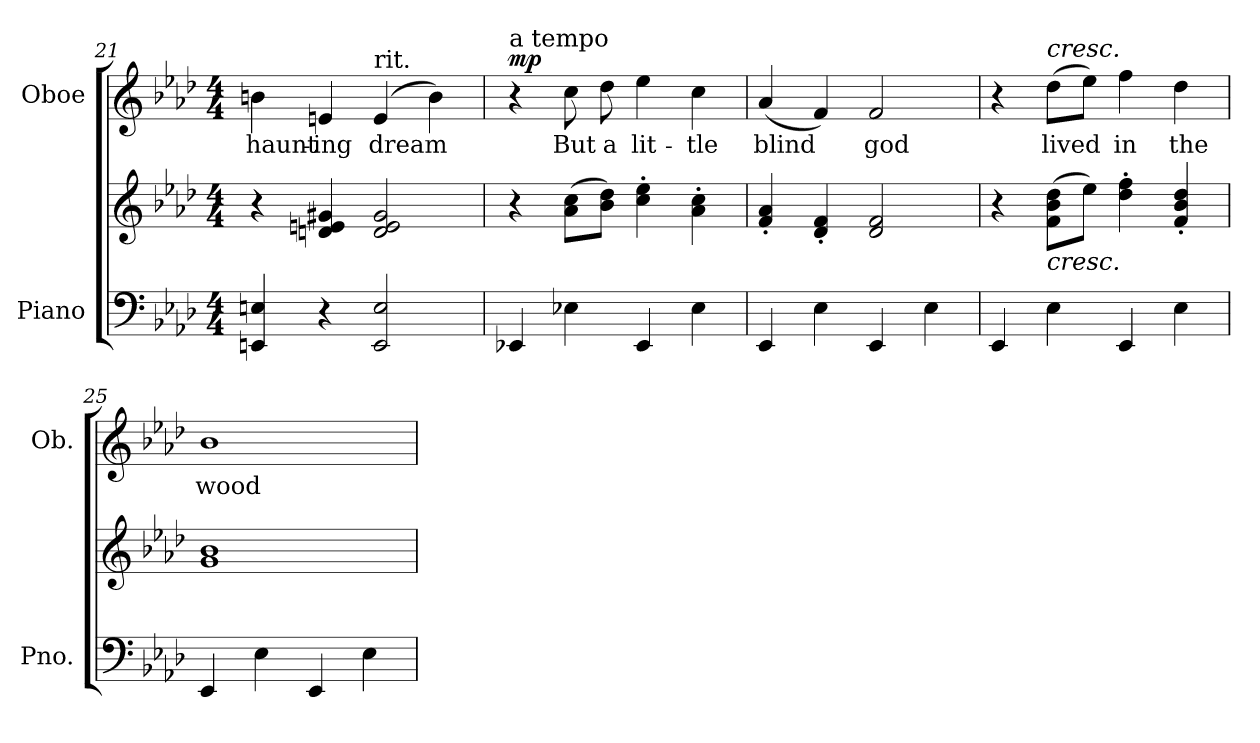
**kern	**kern	**kern	**text	**dynam
*part2	*part2	*part1	*part1	*part1
*staff3	*staff2	*staff1	*staff1	*staff1
*I"Piano	*	*I"Oboe	*	*
*I'Pno.	*	*I'Ob.	*	*
*clefF4	*clefG2	*clefG2	*	*
*k[b-e-a-d-]	*k[b-e-a-d-]	*k[b-e-a-d-]	*	*
*M4/4	*M4/4	*M4/4	*	*
=21	=21	=21	=21	=21
!	!	!	!LO:LY:b	!
4EEn/ 4En/	4r	4bn\	haunt-	.
!	!	!	!LO:LY:b	!
4r	4dn/ 4en/ 4g#X/	4en/	-ing	.
!	!	!LO:TX:a:t=rit.	!	!
!	!	!	!LO:LY:b	!
2EE/ 2E/	2d/ 2e/ 2g#/	(4e/	dream	.
.	.	4b\)	.	.
!!LO:LB:g=z
=22	=22	=22	=22	=22
!	!	!LO:TX:a:t=a tempo	!	!
!	!	!	!	!LO:DY:a
4EE-X/	4r	4r	.	mp
!	!	!	!LO:LY:b	!
4E-X\	(8a-\ 8cc\L	8cc\	But	.
!	!	!	!LO:LY:b	!
.	8b-\ 8dd-\J)	8dd-\	a	.
!	!	!	!LO:LY:b	!
4EE-/	4cc\' 4ee-\'	4ee-\	lit-	.
!	!	!	!LO:LY:b	!
4E-\	4a-\' 4cc\'	4cc\	-tle	.
=23	=23	=23	=23	=23
!	!	!	!LO:LY:b	!
4EE-/	4f/' 4a-/'	(4a-/	blind	.
4E-\	4d-/' 4f/'	4f/)	.	.
!	!	!	!LO:LY:b	!
4EE-/	2d-/ 2f/	2f/	god	.
4E-\	.	.	.	.
=24	=24	=24	=24	=24
4EE-/	4r	4r	.	.
!	!	!LO:TX:a:i:t=cresc.	!	!
!	!LO:TX:b:i:t=cresc.	!	!	!
!	!	!	!LO:LY:b	!
4E-\	(8f\ 8b-\ 8dd-\L	(8dd-\L	lived	.
.	8ee-\J)	8ee-\J)	.	.
!	!	!	!LO:LY:b	!
4EE-/	4dd-\' 4ff\'	4ff\	in	.
!	!	!	!LO:LY:b	!
4E-\	4f/' 4b-/' 4dd-/'	4dd-\	the	.
=25	=25	=25	=25	=25
!	!	!	!LO:LY:b	!
4EE-/	1g 1b-	1b-	wood	.
4E-\	.	.	.	.
4EE-/	.	.	.	.
4E-\	.	.	.	.
=	=	=	=	=
*-	*-	*-	*-	*-
